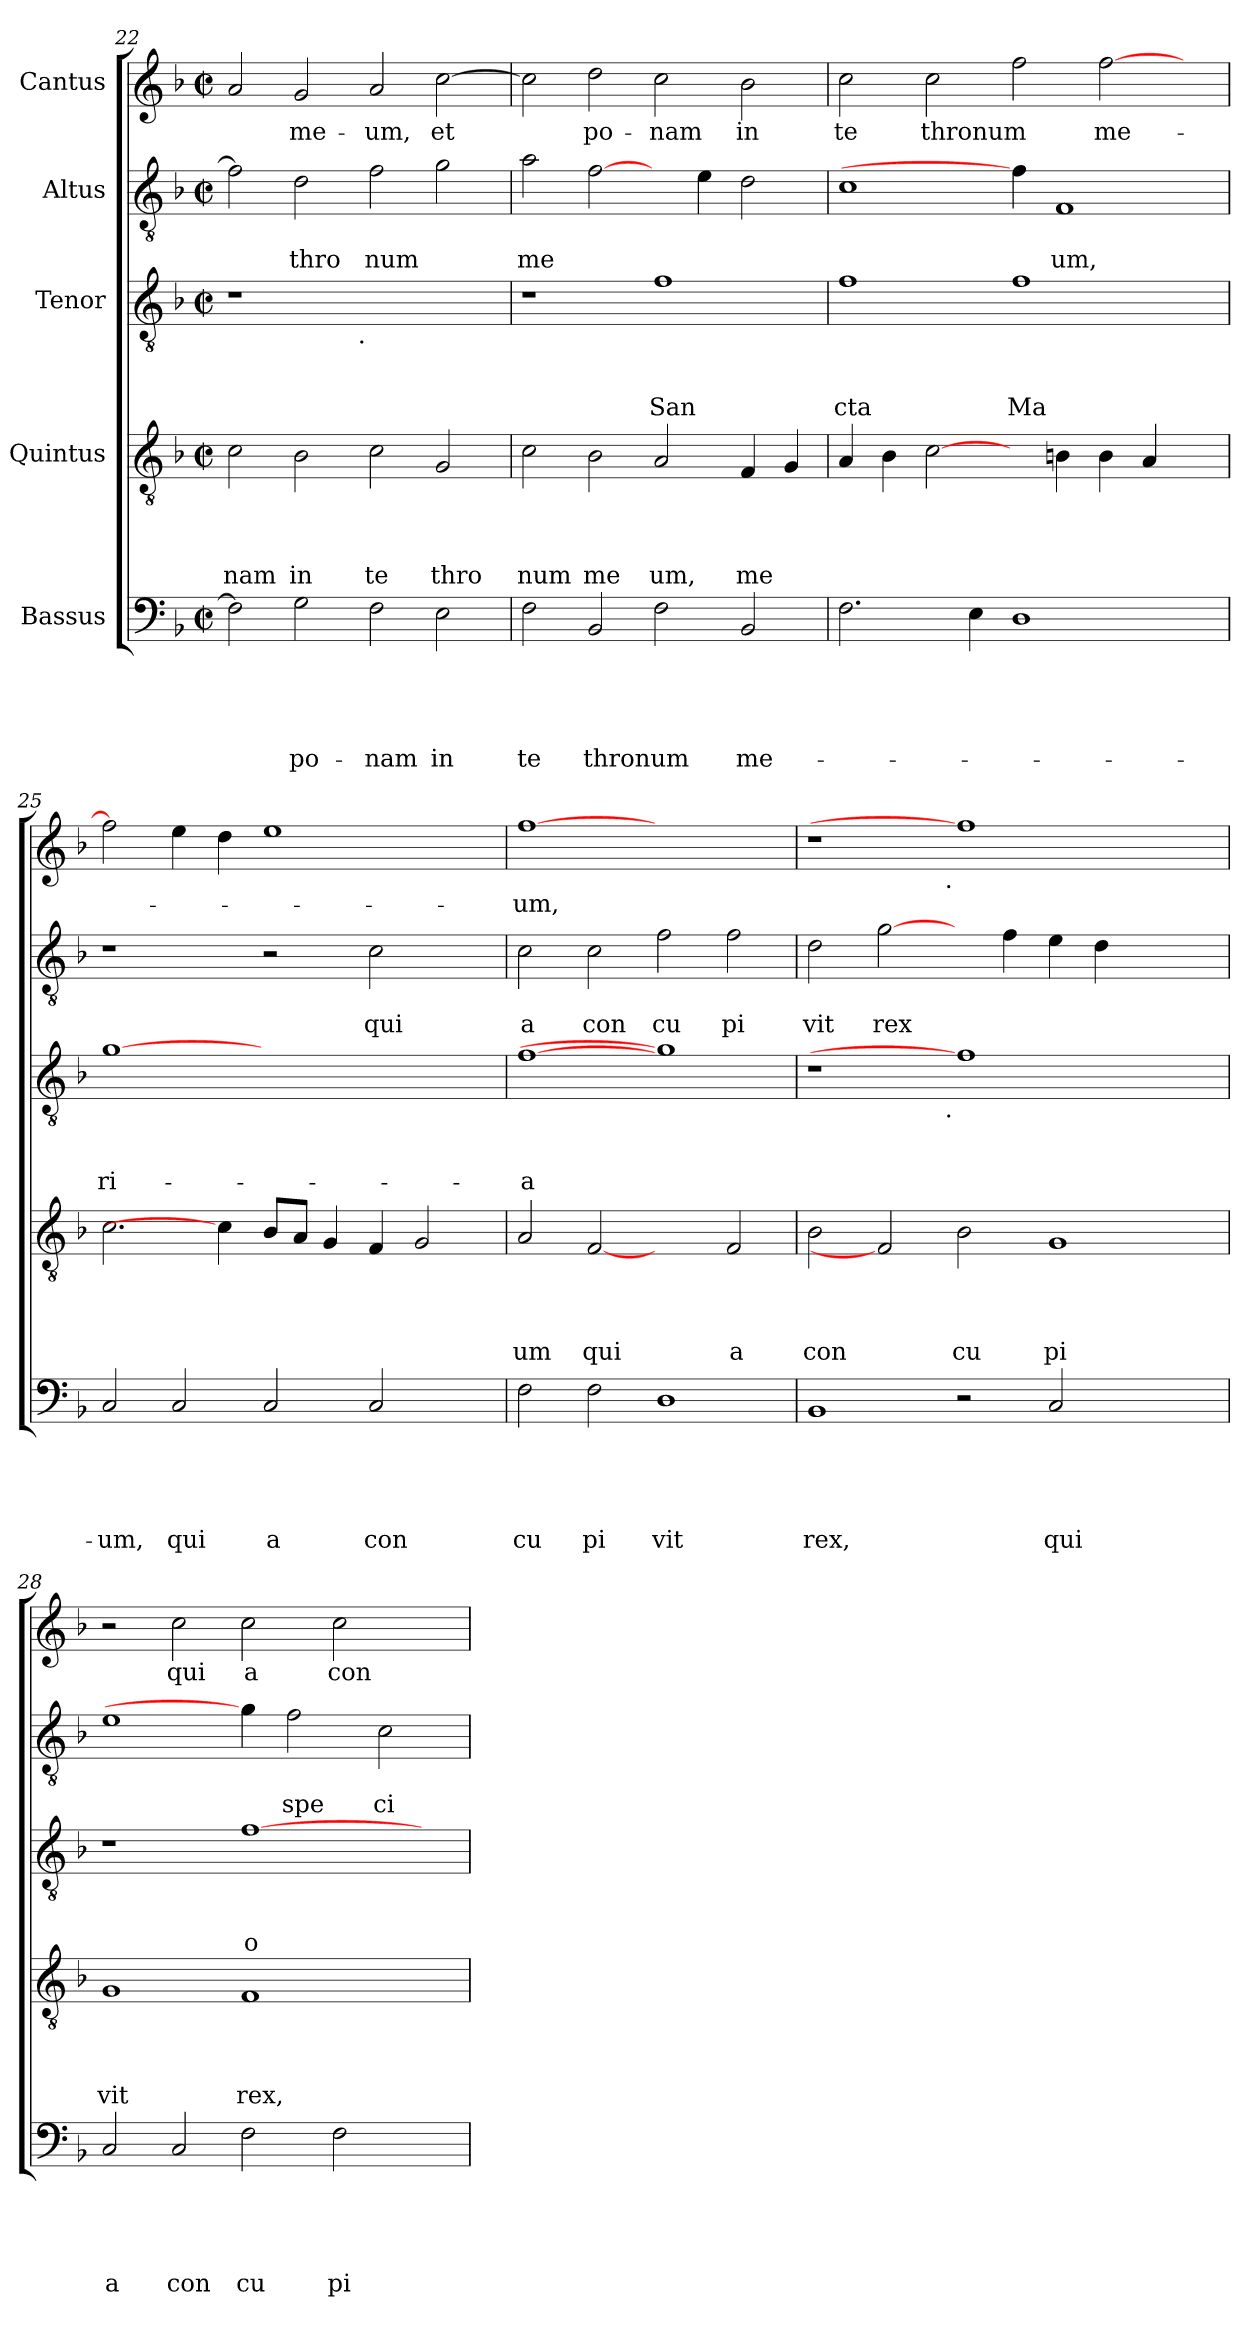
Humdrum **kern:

**kern	**text	**text	**text	**text	**text	**kern	**text	**text	**text	**text	**kern	**text	**text	**text	**kern	**text	**text	**kern	**text
*part5	*part5	*part5	*part5	*part5	*part5	*part4	*part4	*part4	*part4	*part4	*part3	*part3	*part3	*part3	*part2	*part2	*part2	*part1	*part1
*staff5	*staff5	*staff5	*staff5	*staff5	*staff5	*staff4	*staff4	*staff4	*staff4	*staff4	*staff3	*staff3	*staff3	*staff3	*staff2	*staff2	*staff2	*staff1	*staff1
*I"Bassus	*	*	*	*	*	*I"Quintus	*	*	*	*	*I"Tenor	*	*	*	*I"Altus	*	*	*I"Cantus	*
*clefF4	*	*	*	*	*	*clefGv2	*	*	*	*	*clefGv2	*	*	*	*clefGv2	*	*	*clefG2	*
*k[b-]	*	*	*	*	*	*k[b-]	*	*	*	*	*k[b-]	*	*	*	*k[b-]	*	*	*k[b-]	*
*F:	*	*	*	*	*	*F:	*	*	*	*	*F:	*	*	*	*F:	*	*	*F:	*
*M2/2	*	*	*	*	*	*M2/2	*	*	*	*	*M2/2	*	*	*	*M2/2	*	*	*M2/2	*
*met(c|)	*	*	*	*	*	*met(c|)	*	*	*	*	*met(c|)	*	*	*	*met(c|)	*	*	*met(c|)	*
=22	=22	=22	=22	=22	=22	=22	=22	=22	=22	=22	=22	=22	=22	=22	=22	=22	=22	=22	=22
!	!	!	!	!	!	!	!	!	!	!LO:LY:b	!	!	!	!	!	!	!	!	!
*	*	*	*	*	*	*	*	*	*	*	*^	*	*	*	*	*	*	*	*
2F\]	.	.	.	.	.	2c\	.	.	.	nam	1r	2ryy	.	.	.	2f\]	.	.	2a/	.
!	!	!	!	!	!LO:LY:b	!	!	!	!	!LO:LY:b	!	!	!	!	!	!	!	!LO:LY:b	!	!LO:LY:b
2G\	.	.	.	.	po-	2B-\	.	.	.	in	.	4...ryy	.	.	.	2d\	.	thro	2g/	me-
!	!	!	!	!	!	!	!	!	!	!	!	!LO:TX:b:t=.	!	!	!	!	!	!	!	!
.	.	.	.	.	.	.	.	.	.	.	.	1ryy	.	.	.	.	.	.	.	.
!	!	!	!	!	!LO:LY:b	!	!	!	!	!LO:LY:b	!	!	!	!	!	!	!	!LO:LY:b	!	!LO:LY:b
2F\	.	.	.	.	-nam	2c\	.	.	.	te	1ryy	.	.	.	.	2f\	.	num	2a/	-um,
!	!	!	!	!	!LO:LY:b	!	!	!	!	!LO:LY:b	!	!	!	!	!	!	!	!	!	!LO:LY:b
2E\	.	.	.	.	in	2G/	.	.	.	thro	.	.	.	.	.	2g\	.	.	[>2cc\	et
.	.	.	.	.	.	.	.	.	.	.	.	32ryy	.	.	.	.	.	.	.	.
=23	=23	=23	=23	=23	=23	=23	=23	=23	=23	=23	=23	=23	=23	=23	=23	=23	=23	=23	=23	=23
!	!	!	!	!	!LO:LY:b	!	!	!	!	!LO:LY:b	!	!	!	!	!	!	!	!LO:LY:b	!	!
*	*	*	*	*	*	*	*	*	*	*	*v	*v	*	*	*	*	*	*	*	*
2F\	.	.	.	.	te	2c\	.	.	.	num	1r	.	.	.	2a\	.	me	2cc\]	.
!	!	!	!	!	!LO:LY:b	!	!	!	!	!LO:LY:b	!	!	!	!	!	!	!	!	!LO:LY:b
2BB-/	.	.	.	.	thronum	2B-\	.	.	.	me	.	.	.	.	[2f\	.	.	2dd\	po-
!	!	!	!	!	!	!	!	!	!	!LO:LY:b	!	!	!	!LO:LY:b	!	!	!	!	!LO:LY:b
2F\	.	.	.	.	.	2A/	.	.	.	um,	1f	.	.	San	4ryy	.	.	2cc\	-nam
.	.	.	.	.	.	.	.	.	.	.	.	.	.	.	4e\	.	.	.	.
!	!	!	!	!	!LO:LY:b	!	!	!	!	!LO:LY:b	!	!	!	!	!	!	!	!	!LO:LY:b
2BB-/	.	.	.	.	me-	4F/	.	.	.	me	.	.	.	.	2d\	.	.	2b-\	in
.	.	.	.	.	.	4G/	.	.	.	.	.	.	.	.	.	.	.	.	.
=24	=24	=24	=24	=24	=24	=24	=24	=24	=24	=24	=24	=24	=24	=24	=24	=24	=24	=24	=24
!	!	!	!	!	!	!	!	!	!	!	!	!	!	!LO:LY:b	!	!	!	!	!LO:LY:b
2.F\	.	.	.	.	.	4A/	.	.	.	.	1f	.	.	cta	1c	.	.	2cc\	te
.	.	.	.	.	.	4B-\	.	.	.	.	.	.	.	.	.	.	.	.	.
!	!	!	!	!	!	!	!	!	!	!	!	!	!	!	!	!	!	!	!LO:LY:b
.	.	.	.	.	.	[2c\	.	.	.	.	.	.	.	.	.	.	.	2cc\	thronum
4E\	.	.	.	.	.	.	.	.	.	.	.	.	.	.	.	.	.	.	.
!	!	!	!	!	!	!	!	!	!	!	!	!	!	!LO:LY:b	!	!	!	!	!
1D	.	.	.	.	.	4ryy	.	.	.	.	1f	.	.	Ma	4f\]	.	.	2ff\	.
!	!	!	!	!	!	!	!	!	!	!	!	!	!	!	!	!	!LO:LY:b	!	!
.	.	.	.	.	.	4B\	.	.	.	.	.	.	.	.	1F	.	um,	.	.
!	!	!	!	!	!	!	!	!	!	!	!	!	!	!	!	!	!	!	!LO:LY:b
.	.	.	.	.	.	4B\	.	.	.	.	.	.	.	.	.	.	.	[<2ff\	me-
.	.	.	.	.	.	4A/	.	.	.	.	.	.	.	.	.	.	.	.	.
4ryy	.	.	.	.	.	4ryy	.	.	.	.	4ryy	.	.	.	.	.	.	4ryy	.
!!LO:LB:g=z
=25	=25	=25	=25	=25	=25	=25	=25	=25	=25	=25	=25	=25	=25	=25	=25	=25	=25	=25	=25
!	!	!	!	!	!LO:LY:b	!	!	!	!	!	!	!	!	!LO:LY:b	!	!	!	!	!
2C/	.	.	.	.	-um,	2.c\	.	.	.	.	[1g	.	.	ri-	1r	.	.	2ff\]	.
!	!	!	!	!	!LO:LY:b	!	!	!	!	!	!	!	!	!	!	!	!	!	!
2C/	.	.	.	.	qui	.	.	.	.	.	.	.	.	.	.	.	.	4ee\	.
.	.	.	.	.	.	4c\]	.	.	.	.	.	.	.	.	.	.	.	4dd\	.
!	!	!	!	!	!LO:LY:b	!	!	!	!	!	!	!	!	!	!	!	!	!	!
2C/	.	.	.	.	a	8B-/L	.	.	.	.	1ryy	.	.	.	2r	.	.	1ee	.
.	.	.	.	.	.	8A/J	.	.	.	.	.	.	.	.	.	.	.	.	.
.	.	.	.	.	.	4G/	.	.	.	.	.	.	.	.	.	.	.	.	.
!	!	!	!	!	!LO:LY:b	!	!	!	!	!	!	!	!	!	!	!	!LO:LY:b	!	!
2C/	.	.	.	.	con	4F/	.	.	.	.	.	.	.	.	2c\	.	qui	.	.
.	.	.	.	.	.	2G/	.	.	.	.	.	.	.	.	.	.	.	.	.
4ryy	.	.	.	.	.	.	.	.	.	.	4ryy	.	.	.	4ryy	.	.	4ryy	.
=26	=26	=26	=26	=26	=26	=26	=26	=26	=26	=26	=26	=26	=26	=26	=26	=26	=26	=26	=26
!	!	!	!	!	!LO:LY:b	!	!	!	!	!LO:LY:b	!	!	!	!LO:LY:b	!	!	!LO:LY:b	!	!LO:LY:b
2F\	.	.	.	.	cu	2A/	.	.	.	um	[1f	.	.	-a	2c\	.	a	[1ff	-um,
!	!	!	!	!	!LO:LY:b	!	!	!	!	!LO:LY:b	!	!	!	!	!	!	!LO:LY:b	!	!
2F\	.	.	.	.	pi	[2F	.	.	.	qui	.	.	.	.	2c\	.	con	.	.
!	!	!	!	!	!LO:LY:b	!	!	!	!	!	!	!	!	!	!	!	!LO:LY:b	!	!
1D	.	.	.	.	vit	2ryy	.	.	.	.	1g]	.	.	.	2f\	.	cu	1ryy	.
!	!	!	!	!	!	!	!	!	!	!LO:LY:b	!	!	!	!	!	!	!LO:LY:b	!	!
.	.	.	.	.	.	2F/	.	.	.	a	.	.	.	.	2f\	.	pi	.	.
=27	=27	=27	=27	=27	=27	=27	=27	=27	=27	=27	=27	=27	=27	=27	=27	=27	=27	=27	=27
!	!	!	!	!	!LO:LY:b	!	!	!	!	!LO:LY:b	!	!	!	!	!	!	!LO:LY:b	!	!
*	*	*	*	*	*	*	*	*	*	*	*^	*	*	*	*	*	*	*^	*
1BB-	.	.	.	.	rex,	2B-\	.	.	.	con	1r	2ryy	.	.	.	2d\	.	vit	1r	2ryy	.
!	!	!	!	!	!	!	!	!	!	!	!	!	!	!	!	!	!	!LO:LY:b	!	!	!
.	.	.	.	.	.	2F]	.	.	.	.	.	4...ryy	.	.	.	[2g\	.	rex	.	4...ryy	.
!	!	!	!	!	!	!	!	!	!	!	!	!	!	!	!	!	!	!	!	!LO:TX:b:t=.	!
!	!	!	!	!	!	!	!	!	!	!	!	!LO:TX:b:t=.	!	!	!	!	!	!	!	!	!
.	.	.	.	.	.	.	.	.	.	.	.	1ryy	.	.	.	.	.	.	.	1ryy	.
!	!	!	!	!	!	!	!	!	!	!LO:LY:b	!	!	!	!	!	!	!	!	!	!	!
2r	.	.	.	.	.	2B-\	.	.	.	cu	1f]	.	.	.	.	4ryy	.	.	1ff]	.	.
.	.	.	.	.	.	.	.	.	.	.	.	.	.	.	.	4f\	.	.	.	.	.
!	!	!	!	!	!LO:LY:b	!	!	!	!	!LO:LY:b	!	!	!	!	!	!	!	!	!	!	!
2C/	.	.	.	.	qui	1G	.	.	.	pi	.	.	.	.	.	4e\	.	.	.	.	.
.	.	.	.	.	.	.	.	.	.	.	.	.	.	.	.	4d\	.	.	.	.	.
.	.	.	.	.	.	.	.	.	.	.	.	2ryy	.	.	.	.	.	.	.	2ryy	.
2ryy	.	.	.	.	.	.	.	.	.	.	2ryy	.	.	.	.	2ryy	.	.	2ryy	.	.
.	.	.	.	.	.	.	.	.	.	.	.	32ryy	.	.	.	.	.	.	.	32ryy	.
=28	=28	=28	=28	=28	=28	=28	=28	=28	=28	=28	=28	=28	=28	=28	=28	=28	=28	=28	=28	=28	=28
!	!	!	!	!	!LO:LY:b	!	!	!	!	!LO:LY:b	!	!	!	!	!	!	!	!	!	!	!
*	*	*	*	*	*	*	*	*	*	*	*v	*v	*	*	*	*	*	*	*v	*v	*
2C/	.	.	.	.	a	1G	.	.	.	vit	1r	.	.	.	1e	.	.	2r	.
!	!	!	!	!	!LO:LY:b	!	!	!	!	!	!	!	!	!	!	!	!	!	!LO:LY:b
2C/	.	.	.	.	con	.	.	.	.	.	.	.	.	.	.	.	.	2cc\	qui
!	!	!	!	!	!LO:LY:b	!	!	!	!	!LO:LY:b	!	!	!	!LO:LY:b:rj	!	!	!	!	!LO:LY:b
2F\	.	.	.	.	cu	1F	.	.	.	rex,	[>1f	.	.	o-	4g\]	.	.	2cc\	a
!	!	!	!	!	!	!	!	!	!	!	!	!	!	!	!	!	!LO:LY:b	!	!
.	.	.	.	.	.	.	.	.	.	.	.	.	.	.	2f\	.	spe	.	.
!	!	!	!	!	!LO:LY:b	!	!	!	!	!	!	!	!	!	!	!	!	!	!LO:LY:b
2F\	.	.	.	.	pi	.	.	.	.	.	.	.	.	.	.	.	.	2cc\	con
!	!	!	!	!	!	!	!	!	!	!	!	!	!	!	!	!	!LO:LY:b	!	!
.	.	.	.	.	.	.	.	.	.	.	.	.	.	.	2c\	.	ci	.	.
4ryy	.	.	.	.	.	4ryy	.	.	.	.	4ryy	.	.	.	.	.	.	4ryy	.
=	=	=	=	=	=	=	=	=	=	=	=	=	=	=	=	=	=	=	=
*-	*-	*-	*-	*-	*-	*-	*-	*-	*-	*-	*-	*-	*-	*-	*-	*-	*-	*-	*-
